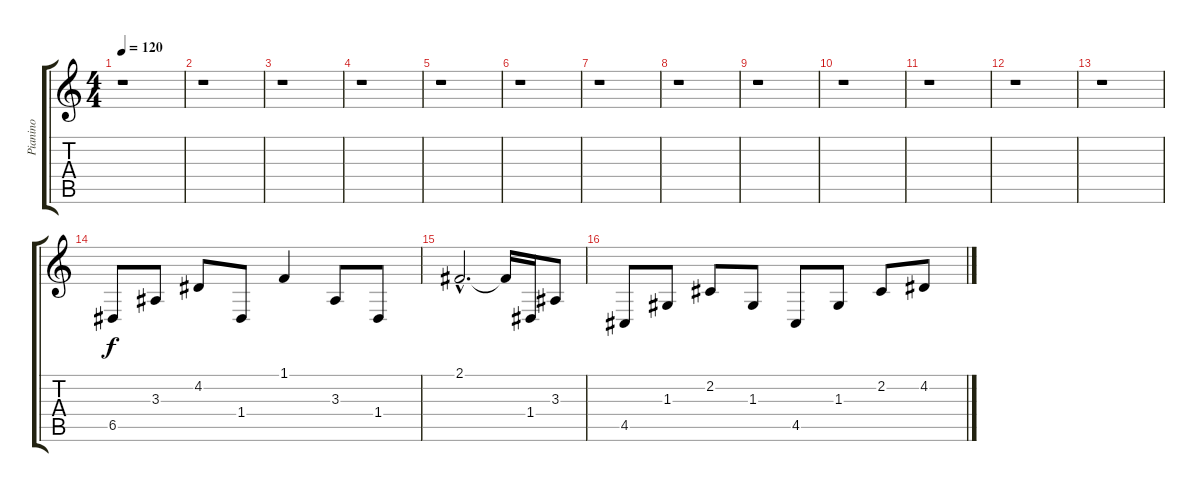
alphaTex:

\track ("Pianino" "Pianino") {instrument acousticgrandpiano}
\staff {score tabs}
\tuning (E4 B3 G3 D3 A2 E2) {hide}
\ts (4 4)
\tempo 120
\clef g2
\ks c
r.1{dy f} |
r.1 |
r.1 |
r.1 |
r.1 |
r.1 |
r.1 |
r.1 |
r.1 |
r.1 |
r.1 |
r.1 |
r.1 |
6.5.8 3.3.8 4.2.8 1.4.8 1.1.4 3.3.8 1.4.8 |
2.1{hac}.2{d} 2.1{t}.16 1.4.16 3.3.8 |
4.5.8 1.3.8 2.2.8 1.3.8 4.5.8 1.3.8 2.2.8 4.2.8
